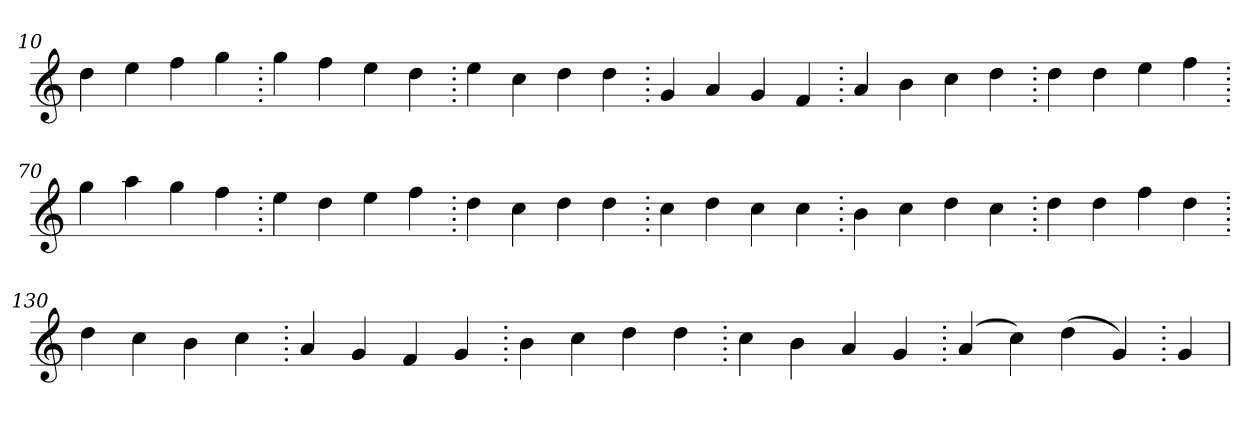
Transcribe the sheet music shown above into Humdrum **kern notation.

**kern
*part1
*staff1
*clefG2
=10.
4dd
4ee
4ff
4gg
=20.
4gg
4ff
4ee
4dd
=30.
4ee
4cc
4dd
4dd
=40.
4g
4a
4g
4f
=50.
4a
4b
4cc
4dd
=60.
4dd
4dd
4ee
4ff
=70.
4gg
4aa
4gg
4ff
=80.
4ee
4dd
4ee
4ff
=90.
4dd
4cc
4dd
4dd
=100.
4cc
4dd
4cc
4cc
=110.
4b
4cc
4dd
4cc
=120.
4dd
4dd
4ff
4dd
=130.
4dd
4cc
4b
4cc
=140.
4a
4g
4f
4g
=150.
4b
4cc
4dd
4dd
=160.
4cc
4b
4a
4g
=170.
(>4a
4cc)
(>4dd
4g)
=180.
4g
=
*-
